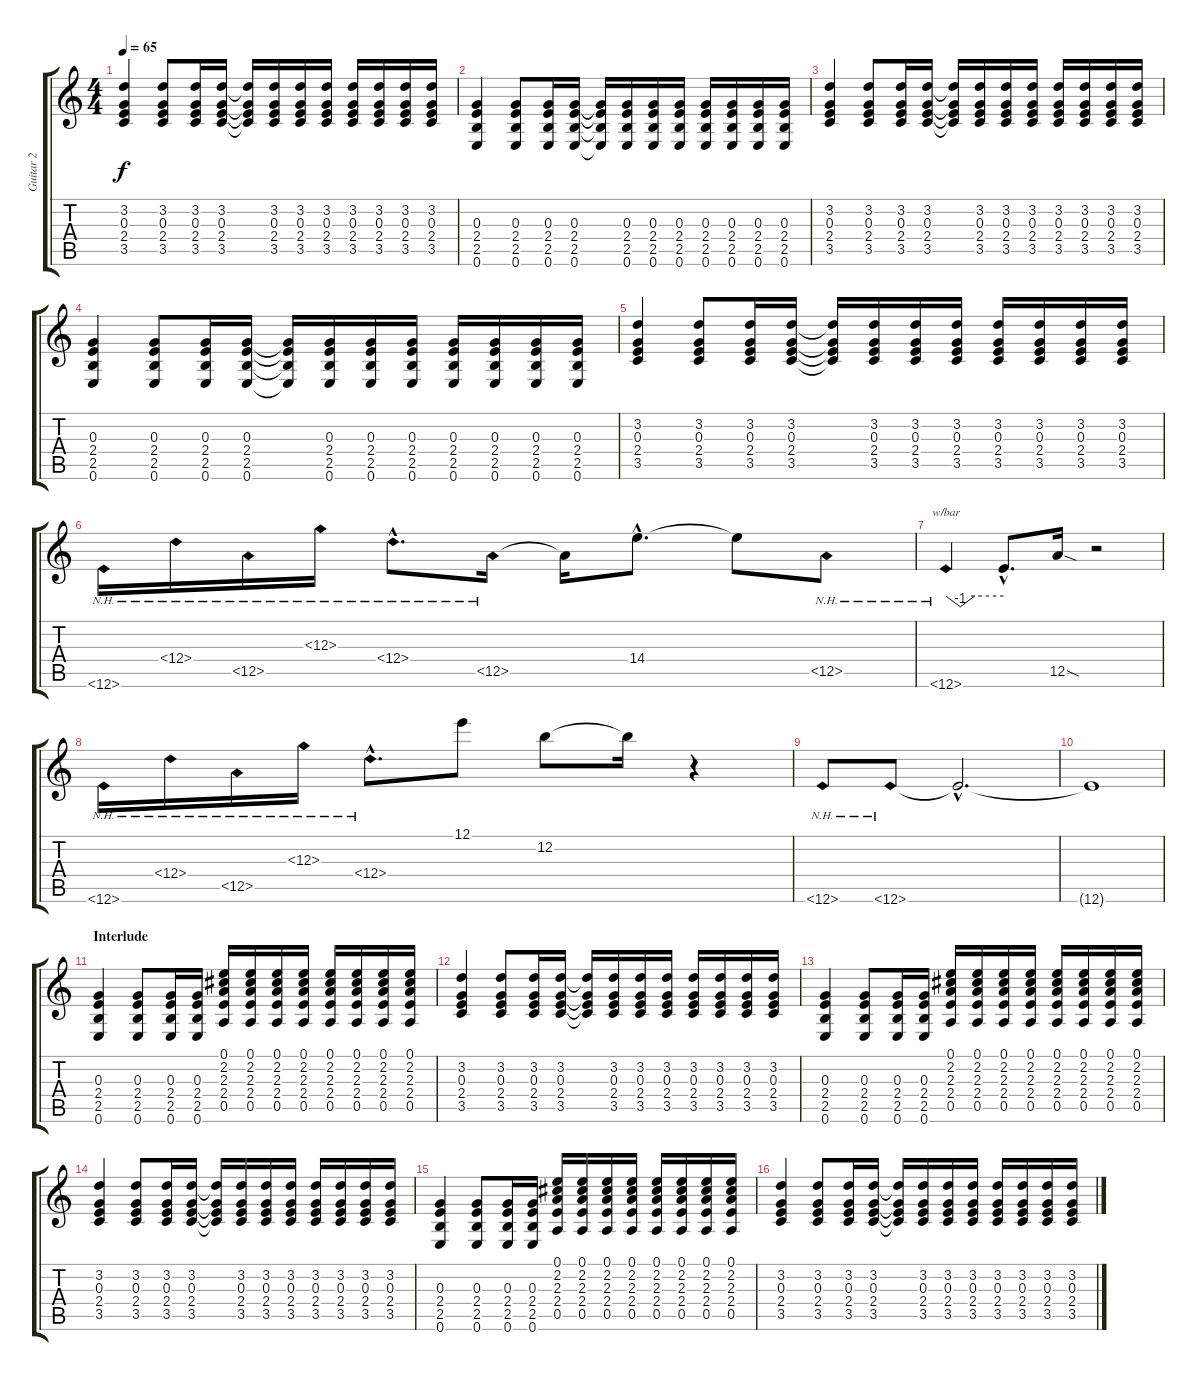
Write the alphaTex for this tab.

\track ("Guitar 2" "Guitar 2") {instrument electricguitarclean}
\staff {score tabs}
\tuning (E4 B3 G3 D3 A2 E2) {hide}
\ts (4 4)
\tempo 65
\clef g2
\ks c
(3.2 0.3 2.4 3.5).4{dy f} (3.2 0.3 2.4 3.5).8 (3.2 0.3 2.4 3.5).16 (3.2 0.3 2.4 3.5).16 (3.2{t} 0.3{t} 2.4{t} 3.5{t}).16 (3.2 0.3 2.4 3.5).16 (3.2 0.3 2.4 3.5).16 (3.2 0.3 2.4 3.5).16 (3.2 0.3 2.4 3.5).16 (3.2 0.3 2.4 3.5).16 (3.2 0.3 2.4 3.5).16 (3.2 0.3 2.4 3.5).16 |
(0.3 2.4 2.5 0.6).4 (0.3 2.4 2.5 0.6).8 (0.3 2.4 2.5 0.6).16 (0.3 2.4 2.5 0.6).16 (0.3{t} 2.4{t} 2.5{t} 0.6{t}).16 (0.3 2.4 2.5 0.6).16 (0.3 2.4 2.5 0.6).16 (0.3 2.4 2.5 0.6).16 (0.3 2.4 2.5 0.6).16 (0.3 2.4 2.5 0.6).16 (0.3 2.4 2.5 0.6).16 (0.3 2.4 2.5 0.6).16 |
(3.2 0.3 2.4 3.5).4 (3.2 0.3 2.4 3.5).8 (3.2 0.3 2.4 3.5).16 (3.2 0.3 2.4 3.5).16 (3.2{t} 0.3{t} 2.4{t} 3.5{t}).16 (3.2 0.3 2.4 3.5).16 (3.2 0.3 2.4 3.5).16 (3.2 0.3 2.4 3.5).16 (3.2 0.3 2.4 3.5).16 (3.2 0.3 2.4 3.5).16 (3.2 0.3 2.4 3.5).16 (3.2 0.3 2.4 3.5).16 |
(0.3 2.4 2.5 0.6).4 (0.3 2.4 2.5 0.6).8 (0.3 2.4 2.5 0.6).16 (0.3 2.4 2.5 0.6).16 (0.3{t} 2.4{t} 2.5{t} 0.6{t}).16 (0.3 2.4 2.5 0.6).16 (0.3 2.4 2.5 0.6).16 (0.3 2.4 2.5 0.6).16 (0.3 2.4 2.5 0.6).16 (0.3 2.4 2.5 0.6).16 (0.3 2.4 2.5 0.6).16 (0.3 2.4 2.5 0.6).16 |
(3.2 0.3 2.4 3.5).4 (3.2 0.3 2.4 3.5).8 (3.2 0.3 2.4 3.5).16 (3.2 0.3 2.4 3.5).16 (3.2{t} 0.3{t} 2.4{t} 3.5{t}).16 (3.2 0.3 2.4 3.5).16 (3.2 0.3 2.4 3.5).16 (3.2 0.3 2.4 3.5).16 (3.2 0.3 2.4 3.5).16 (3.2 0.3 2.4 3.5).16 (3.2 0.3 2.4 3.5).16 (3.2 0.3 2.4 3.5).16 |
12.6{nh}.16 12.4{nh}.16 12.5{nh}.16 12.3{nh}.16 12.4{nh hac}.8{d} 12.5{nh}.16 12.5{t}.16 14.4{hac}.8{d} 14.4{t}.8 12.5{nh}.8 |
12.6{nh}.4{tbe (custom default 0 0 15 -4 30 0 60 0)} 12.6{hac t}.8{d} 12.5{sod}.16 r.2 |
12.6{nh}.16 12.4{nh}.16 12.5{nh}.16 12.3{nh}.16 12.4{nh hac}.8{d} 12.1.8 12.2.8 12.2{t}.16 r.4 |
12.6{nh}.8 12.6{nh}.8 12.6{hac t}.2{d} |
12.6{t}.1 |
\section ("" "Interlude")
(0.3 2.4 2.5 0.6).4 (0.3 2.4 2.5 0.6).8 (0.3 2.4 2.5 0.6).16 (0.3 2.4 2.5 0.6).16 (0.1 2.2 2.3 2.4 0.5).16 (0.1 2.2 2.3 2.4 0.5).16 (0.1 2.2 2.3 2.4 0.5).16 (0.1 2.2 2.3 2.4 0.5).16 (0.1 2.2 2.3 2.4 0.5).16 (0.1 2.2 2.3 2.4 0.5).16 (0.1 2.2 2.3 2.4 0.5).16 (0.1 2.2 2.3 2.4 0.5).16 |
(3.2 0.3 2.4 3.5).4 (3.2 0.3 2.4 3.5).8 (3.2 0.3 2.4 3.5).16 (3.2 0.3 2.4 3.5).16 (3.2{t} 0.3{t} 2.4{t} 3.5{t}).16 (3.2 0.3 2.4 3.5).16 (3.2 0.3 2.4 3.5).16 (3.2 0.3 2.4 3.5).16 (3.2 0.3 2.4 3.5).16 (3.2 0.3 2.4 3.5).16 (3.2 0.3 2.4 3.5).16 (3.2 0.3 2.4 3.5).16 |
(0.3 2.4 2.5 0.6).4 (0.3 2.4 2.5 0.6).8 (0.3 2.4 2.5 0.6).16 (0.3 2.4 2.5 0.6).16 (0.1 2.2 2.3 2.4 0.5).16 (0.1 2.2 2.3 2.4 0.5).16 (0.1 2.2 2.3 2.4 0.5).16 (0.1 2.2 2.3 2.4 0.5).16 (0.1 2.2 2.3 2.4 0.5).16 (0.1 2.2 2.3 2.4 0.5).16 (0.1 2.2 2.3 2.4 0.5).16 (0.1 2.2 2.3 2.4 0.5).16 |
(3.2 0.3 2.4 3.5).4 (3.2 0.3 2.4 3.5).8 (3.2 0.3 2.4 3.5).16 (3.2 0.3 2.4 3.5).16 (3.2{t} 0.3{t} 2.4{t} 3.5{t}).16 (3.2 0.3 2.4 3.5).16 (3.2 0.3 2.4 3.5).16 (3.2 0.3 2.4 3.5).16 (3.2 0.3 2.4 3.5).16 (3.2 0.3 2.4 3.5).16 (3.2 0.3 2.4 3.5).16 (3.2 0.3 2.4 3.5).16 |
(0.3 2.4 2.5 0.6).4 (0.3 2.4 2.5 0.6).8 (0.3 2.4 2.5 0.6).16 (0.3 2.4 2.5 0.6).16 (0.1 2.2 2.3 2.4 0.5).16 (0.1 2.2 2.3 2.4 0.5).16 (0.1 2.2 2.3 2.4 0.5).16 (0.1 2.2 2.3 2.4 0.5).16 (0.1 2.2 2.3 2.4 0.5).16 (0.1 2.2 2.3 2.4 0.5).16 (0.1 2.2 2.3 2.4 0.5).16 (0.1 2.2 2.3 2.4 0.5).16 |
(3.2 0.3 2.4 3.5).4 (3.2 0.3 2.4 3.5).8 (3.2 0.3 2.4 3.5).16 (3.2 0.3 2.4 3.5).16 (3.2{t} 0.3{t} 2.4{t} 3.5{t}).16 (3.2 0.3 2.4 3.5).16 (3.2 0.3 2.4 3.5).16 (3.2 0.3 2.4 3.5).16 (3.2 0.3 2.4 3.5).16 (3.2 0.3 2.4 3.5).16 (3.2 0.3 2.4 3.5).16 (3.2 0.3 2.4 3.5).16
